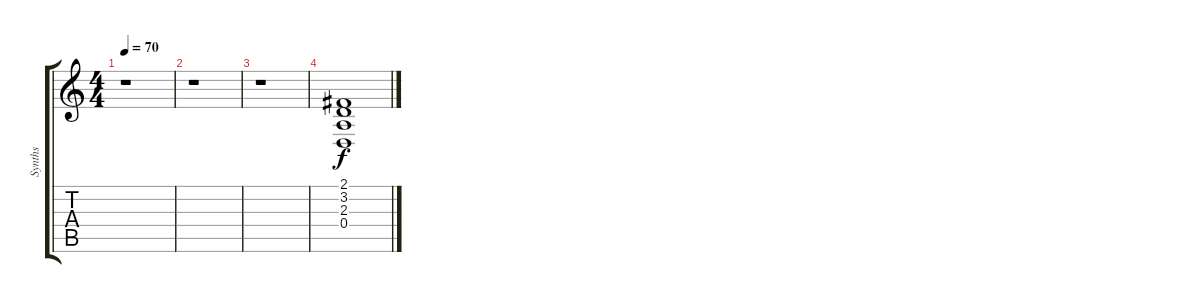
\track ("Synths" "Synths") {instrument synthstrings1}
\staff {score tabs}
\tuning (E4 B3 G3 D3 A2 E2) {hide}
\ts (4 4)
\tempo 70
\clef g2
\ks c
r.1{dy f} |
r.1 |
r.1 |
(2.1 3.2 2.3 0.4).1
